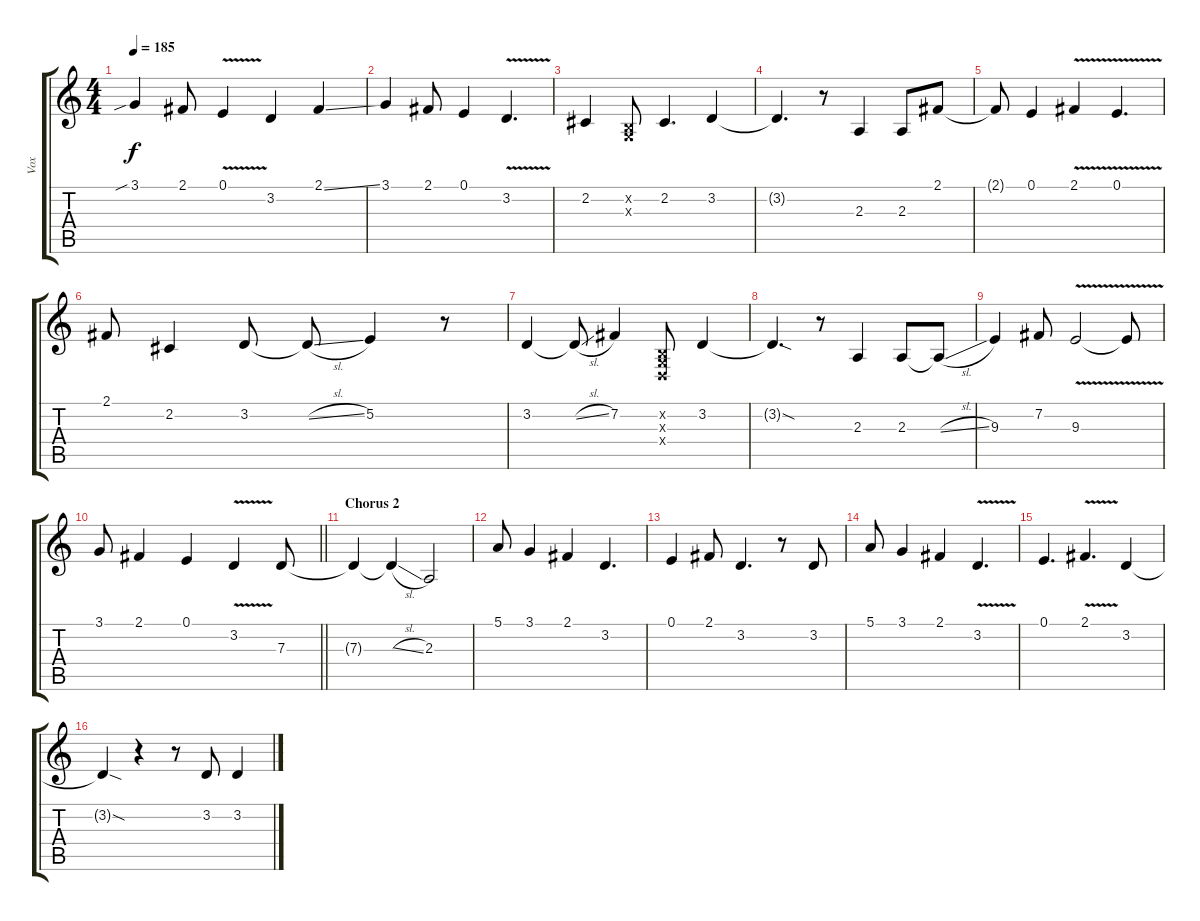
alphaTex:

\track ("Vox" "Vox") {instrument altosax}
\staff {score tabs}
\tuning (E4 B3 G3 D3 A2 E2) {hide}
\ts (4 4)
\tempo 185
\clef g2
\ks c
3.1{sib}.4{dy f} 2.1.8 0.1{v}.4 3.2.4 2.1{ss}.4 |
3.1.4 2.1.8 0.1.4 3.2{v}.4{d} |
2.2.4 (0.2{x} 0.3{x}).8 2.2.4{d} 3.2.4 |
3.2{t}.4{d} r.8 2.3.4 2.3.8 2.1.8 |
2.1{t}.8 0.1.4 2.1{v}.4 0.1{v}.4{d} |
2.1.8 2.2.4 3.2.8 3.2{sl t}.8 5.2.4 r.8 |
3.2.4 3.2{sl t}.8 7.2.4 (0.2{x} 0.3{x} 0.4{x}).8 3.2.4 |
3.2{sod t}.4{d} r.8 2.3.4 2.3.8 2.3{sl t}.8 |
9.3.4 7.2.8 9.3{v}.2 9.3{t}.8 |
\barLineRight lightlight
3.1.8 2.1.4 0.1.4 3.2{v}.4 7.3.8 |
\section ("" "Chorus 2")
7.3{t}.4 7.3{sl t}.4 2.3.2 |
5.1.8 3.1.4 2.1.4 3.2.4{d} |
0.1.4 2.1.8 3.2.4{d} r.8 3.2.8 |
5.1.8 3.1.4 2.1.4 3.2{v}.4{d} |
0.1.4{d} 2.1{v}.4{d} 3.2.4 |
3.2{sod t}.4 r.4 r.8 3.2.8 3.2.4
